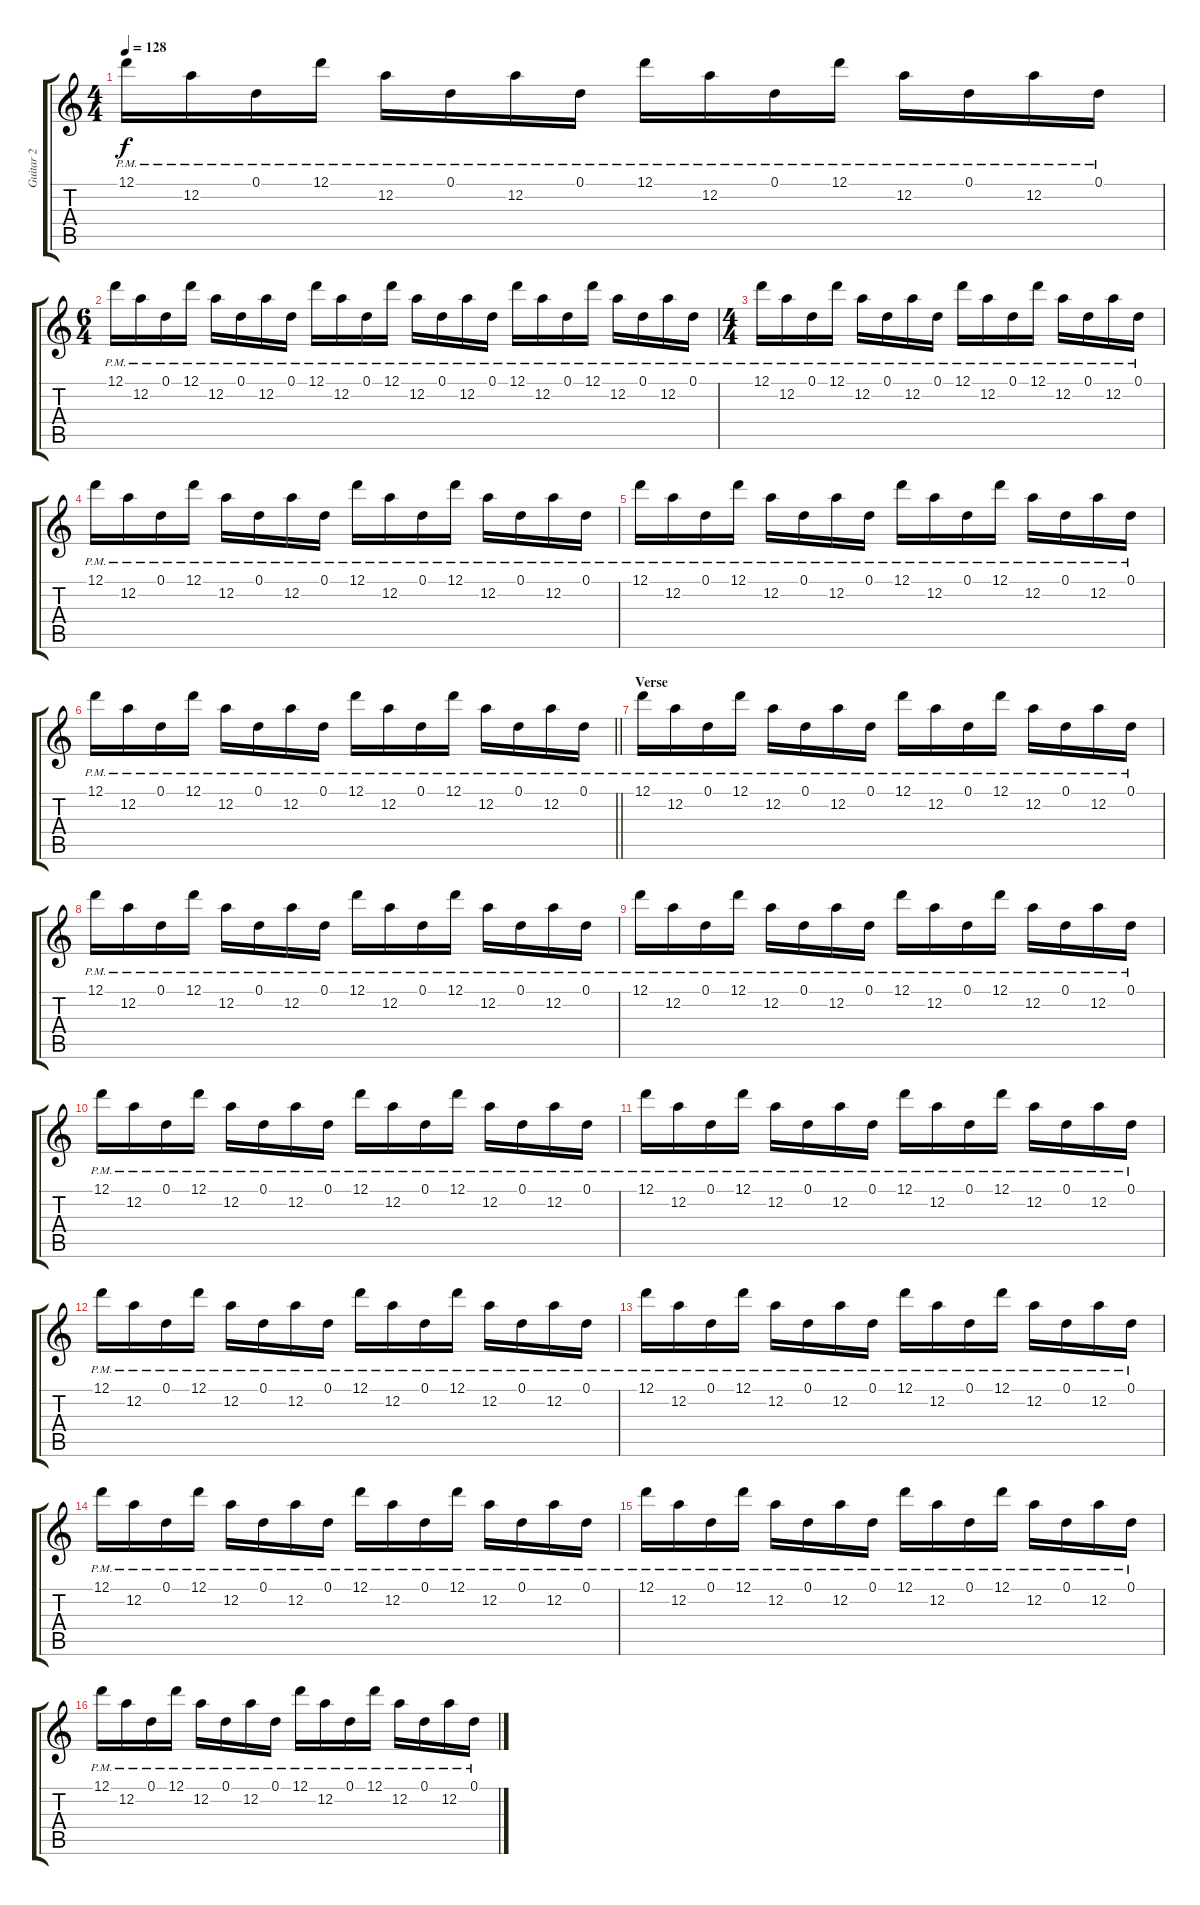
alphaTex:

\track ("Guitar 2" "Guitar 2") {instrument distortionguitar}
\staff {score tabs}
\tuning (D4 A3 F3 C3 G2 D2) {hide}
\ts (4 4)
\tempo 128
\clef g2
\ks c
12.1{pm}.16{dy f} 12.2{pm}.16 0.1{pm}.16 12.1{pm}.16 12.2{pm}.16 0.1{pm}.16 12.2{pm}.16 0.1{pm}.16 12.1{pm}.16 12.2{pm}.16 0.1{pm}.16 12.1{pm}.16 12.2{pm}.16 0.1{pm}.16 12.2{pm}.16 0.1{pm}.16 |
\ts (6 4)
12.1{pm}.16 12.2{pm}.16 0.1{pm}.16 12.1{pm}.16 12.2{pm}.16 0.1{pm}.16 12.2{pm}.16 0.1{pm}.16 12.1{pm}.16 12.2{pm}.16 0.1{pm}.16 12.1{pm}.16 12.2{pm}.16 0.1{pm}.16 12.2{pm}.16 0.1{pm}.16 12.1{pm}.16 12.2{pm}.16 0.1{pm}.16 12.1{pm}.16 12.2{pm}.16 0.1{pm}.16 12.2{pm}.16 0.1{pm}.16 |
\ts (4 4)
12.1{pm}.16 12.2{pm}.16 0.1{pm}.16 12.1{pm}.16 12.2{pm}.16 0.1{pm}.16 12.2{pm}.16 0.1{pm}.16 12.1{pm}.16 12.2{pm}.16 0.1{pm}.16 12.1{pm}.16 12.2{pm}.16 0.1{pm}.16 12.2{pm}.16 0.1{pm}.16 |
12.1{pm}.16 12.2{pm}.16 0.1{pm}.16 12.1{pm}.16 12.2{pm}.16 0.1{pm}.16 12.2{pm}.16 0.1{pm}.16 12.1{pm}.16 12.2{pm}.16 0.1{pm}.16 12.1{pm}.16 12.2{pm}.16 0.1{pm}.16 12.2{pm}.16 0.1{pm}.16 |
12.1{pm}.16 12.2{pm}.16 0.1{pm}.16 12.1{pm}.16 12.2{pm}.16 0.1{pm}.16 12.2{pm}.16 0.1{pm}.16 12.1{pm}.16 12.2{pm}.16 0.1{pm}.16 12.1{pm}.16 12.2{pm}.16 0.1{pm}.16 12.2{pm}.16 0.1{pm}.16 |
\barLineRight lightlight
12.1{pm}.16 12.2{pm}.16 0.1{pm}.16 12.1{pm}.16 12.2{pm}.16 0.1{pm}.16 12.2{pm}.16 0.1{pm}.16 12.1{pm}.16 12.2{pm}.16 0.1{pm}.16 12.1{pm}.16 12.2{pm}.16 0.1{pm}.16 12.2{pm}.16 0.1{pm}.16 |
\section ("" "Verse")
12.1{pm}.16 12.2{pm}.16 0.1{pm}.16 12.1{pm}.16 12.2{pm}.16 0.1{pm}.16 12.2{pm}.16 0.1{pm}.16 12.1{pm}.16 12.2{pm}.16 0.1{pm}.16 12.1{pm}.16 12.2{pm}.16 0.1{pm}.16 12.2{pm}.16 0.1{pm}.16 |
12.1{pm}.16 12.2{pm}.16 0.1{pm}.16 12.1{pm}.16 12.2{pm}.16 0.1{pm}.16 12.2{pm}.16 0.1{pm}.16 12.1{pm}.16 12.2{pm}.16 0.1{pm}.16 12.1{pm}.16 12.2{pm}.16 0.1{pm}.16 12.2{pm}.16 0.1{pm}.16 |
12.1{pm}.16 12.2{pm}.16 0.1{pm}.16 12.1{pm}.16 12.2{pm}.16 0.1{pm}.16 12.2{pm}.16 0.1{pm}.16 12.1{pm}.16 12.2{pm}.16 0.1{pm}.16 12.1{pm}.16 12.2{pm}.16 0.1{pm}.16 12.2{pm}.16 0.1{pm}.16 |
12.1{pm}.16 12.2{pm}.16 0.1{pm}.16 12.1{pm}.16 12.2{pm}.16 0.1{pm}.16 12.2{pm}.16 0.1{pm}.16 12.1{pm}.16 12.2{pm}.16 0.1{pm}.16 12.1{pm}.16 12.2{pm}.16 0.1{pm}.16 12.2{pm}.16 0.1{pm}.16 |
12.1{pm}.16 12.2{pm}.16 0.1{pm}.16 12.1{pm}.16 12.2{pm}.16 0.1{pm}.16 12.2{pm}.16 0.1{pm}.16 12.1{pm}.16 12.2{pm}.16 0.1{pm}.16 12.1{pm}.16 12.2{pm}.16 0.1{pm}.16 12.2{pm}.16 0.1{pm}.16 |
12.1{pm}.16 12.2{pm}.16 0.1{pm}.16 12.1{pm}.16 12.2{pm}.16 0.1{pm}.16 12.2{pm}.16 0.1{pm}.16 12.1{pm}.16 12.2{pm}.16 0.1{pm}.16 12.1{pm}.16 12.2{pm}.16 0.1{pm}.16 12.2{pm}.16 0.1{pm}.16 |
12.1{pm}.16 12.2{pm}.16 0.1{pm}.16 12.1{pm}.16 12.2{pm}.16 0.1{pm}.16 12.2{pm}.16 0.1{pm}.16 12.1{pm}.16 12.2{pm}.16 0.1{pm}.16 12.1{pm}.16 12.2{pm}.16 0.1{pm}.16 12.2{pm}.16 0.1{pm}.16 |
12.1{pm}.16 12.2{pm}.16 0.1{pm}.16 12.1{pm}.16 12.2{pm}.16 0.1{pm}.16 12.2{pm}.16 0.1{pm}.16 12.1{pm}.16 12.2{pm}.16 0.1{pm}.16 12.1{pm}.16 12.2{pm}.16 0.1{pm}.16 12.2{pm}.16 0.1{pm}.16 |
12.1{pm}.16 12.2{pm}.16 0.1{pm}.16 12.1{pm}.16 12.2{pm}.16 0.1{pm}.16 12.2{pm}.16 0.1{pm}.16 12.1{pm}.16 12.2{pm}.16 0.1{pm}.16 12.1{pm}.16 12.2{pm}.16 0.1{pm}.16 12.2{pm}.16 0.1{pm}.16 |
12.1{pm}.16 12.2{pm}.16 0.1{pm}.16 12.1{pm}.16 12.2{pm}.16 0.1{pm}.16 12.2{pm}.16 0.1{pm}.16 12.1{pm}.16 12.2{pm}.16 0.1{pm}.16 12.1{pm}.16 12.2{pm}.16 0.1{pm}.16 12.2{pm}.16 0.1{pm}.16
